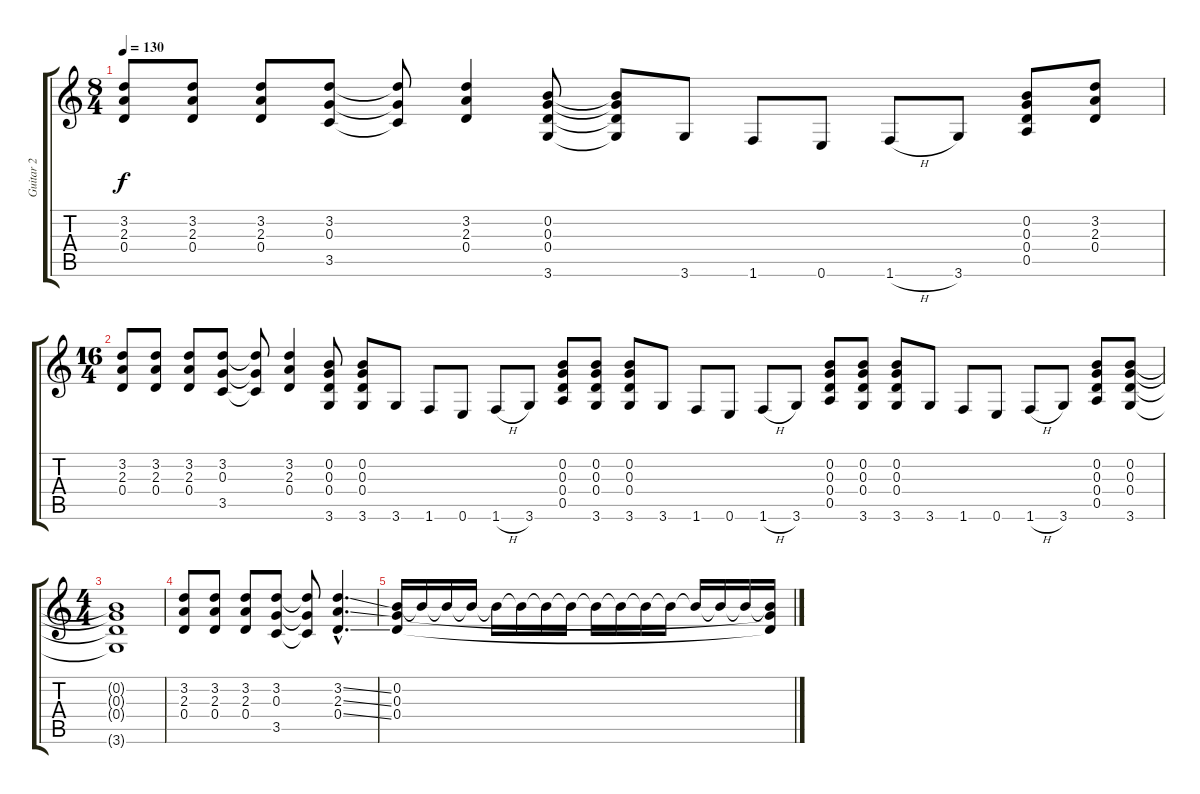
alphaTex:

\track ("Guitar 2" "Guitar 2") {instrument distortionguitar}
\staff {score tabs}
\tuning (E4 B3 G3 D3 A2 E2) {hide}
\ts (8 4)
\tempo 130
\clef g2
\ks c
(3.2 2.3 0.4).8{dy f} (3.2 2.3 0.4).8 (3.2 2.3 0.4).8 (3.2 0.3 3.5).8 (3.2{t} 0.3{t} 3.5{t}).8 (3.2 2.3 0.4).4 (0.2 0.3 0.4 3.6).8 (0.2{t} 0.3{t} 0.4{t} 3.6{t}).8 3.6.8 1.6.8 0.6.8 1.6{h}.8 3.6.8 (0.2 0.3 0.4 0.5).8 (3.2 2.3 0.4).8 |
\ts (16 4)
(3.2 2.3 0.4).8 (3.2 2.3 0.4).8 (3.2 2.3 0.4).8 (3.2 0.3 3.5).8 (3.2{t} 0.3{t} 3.5{t}).8 (3.2 2.3 0.4).4 (0.2 0.3 0.4 3.6).8 (0.2 0.3 0.4 3.6).8 3.6.8 1.6.8 0.6.8 1.6{h}.8 3.6.8 (0.2 0.3 0.4 0.5).8 (0.2 0.3 0.4 3.6).8 (0.2 0.3 0.4 3.6).8 3.6.8 1.6.8 0.6.8 1.6{h}.8 3.6.8 (0.2 0.3 0.4 0.5).8 (0.2 0.3 0.4 3.6).8 (0.2 0.3 0.4 3.6).8 3.6.8 1.6.8 0.6.8 1.6{h}.8 3.6.8 (0.2 0.3 0.4 0.5).8 (0.2 0.3 0.4 3.6).8 |
\ts (4 4)
(0.2{t} 0.3{t} 0.4{t} 3.6{t}).1 |
(3.2 2.3 0.4).8 (3.2 2.3 0.4).8 (3.2 2.3 0.4).8 (3.2 0.3 3.5).8 (3.2{t} 0.3{t} 3.5{t}).8 (3.2{ss hac} 2.3{ss hac} 0.4{ss hac}).4{d} |
(0.2 0.3 0.4).16 0.2{t}.16 0.2{t}.16 0.2{t}.16 0.2{t}.16 0.2{t}.16 0.2{t}.16 0.2{t}.16{volume 9} 0.2{t}.16{volume 8} 0.2{t}.16{volume 7} 0.2{t}.16{volume 6} 0.2{t}.16{volume 5} 0.2{t}.16{volume 4} 0.2{t}.16{volume 3} 0.2{t}.16{volume 2} (0.2{t} 0.3{t} 0.4{t}).16{volume 1}
